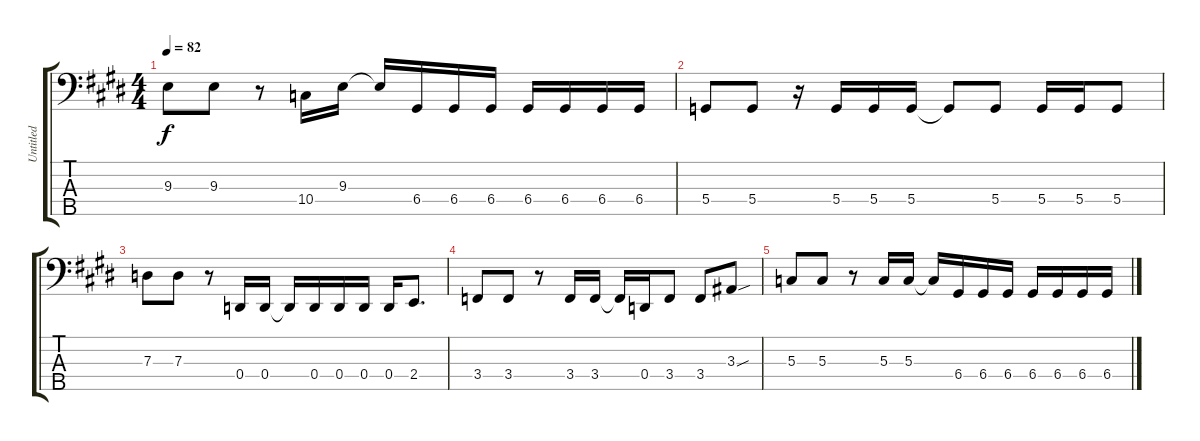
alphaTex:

\track ("Untitled" "Untitled") {instrument electricbasspick}
\staff {score tabs}
\tuning (F2 C2 G1 D1 A0) {hide}
\ts (4 4)
\tempo 82
\clef f4
\ks c#minor
9.3.8{dy f} 9.3.8 r.8 10.4.16 9.3.16 9.3{t}.16 6.4.16 6.4.16 6.4.16 6.4.16 6.4.16 6.4.16 6.4.16 |
5.4.8 5.4.8 r.16 5.4.16 5.4.16 5.4.16 5.4{t}.8 5.4.8 5.4.16 5.4.16 5.4.8 |
\ks e
7.3.8 7.3.8 r.8 0.4.16 0.4.16 0.4{t}.16 0.4.16 0.4.16 0.4.16 0.4.16 2.4.8{d} |
\ks c#minor
3.4.8 3.4.8 r.8 3.4.16 3.4.16 3.4{t}.16 0.4.16 3.4.8 3.4.8 3.3{sou}.8 |
5.3.8 5.3.8 r.8 5.3.16 5.3.16 5.3{t}.16 6.4.16 6.4.16 6.4.16 6.4.16 6.4.16 6.4.16 6.4.16
